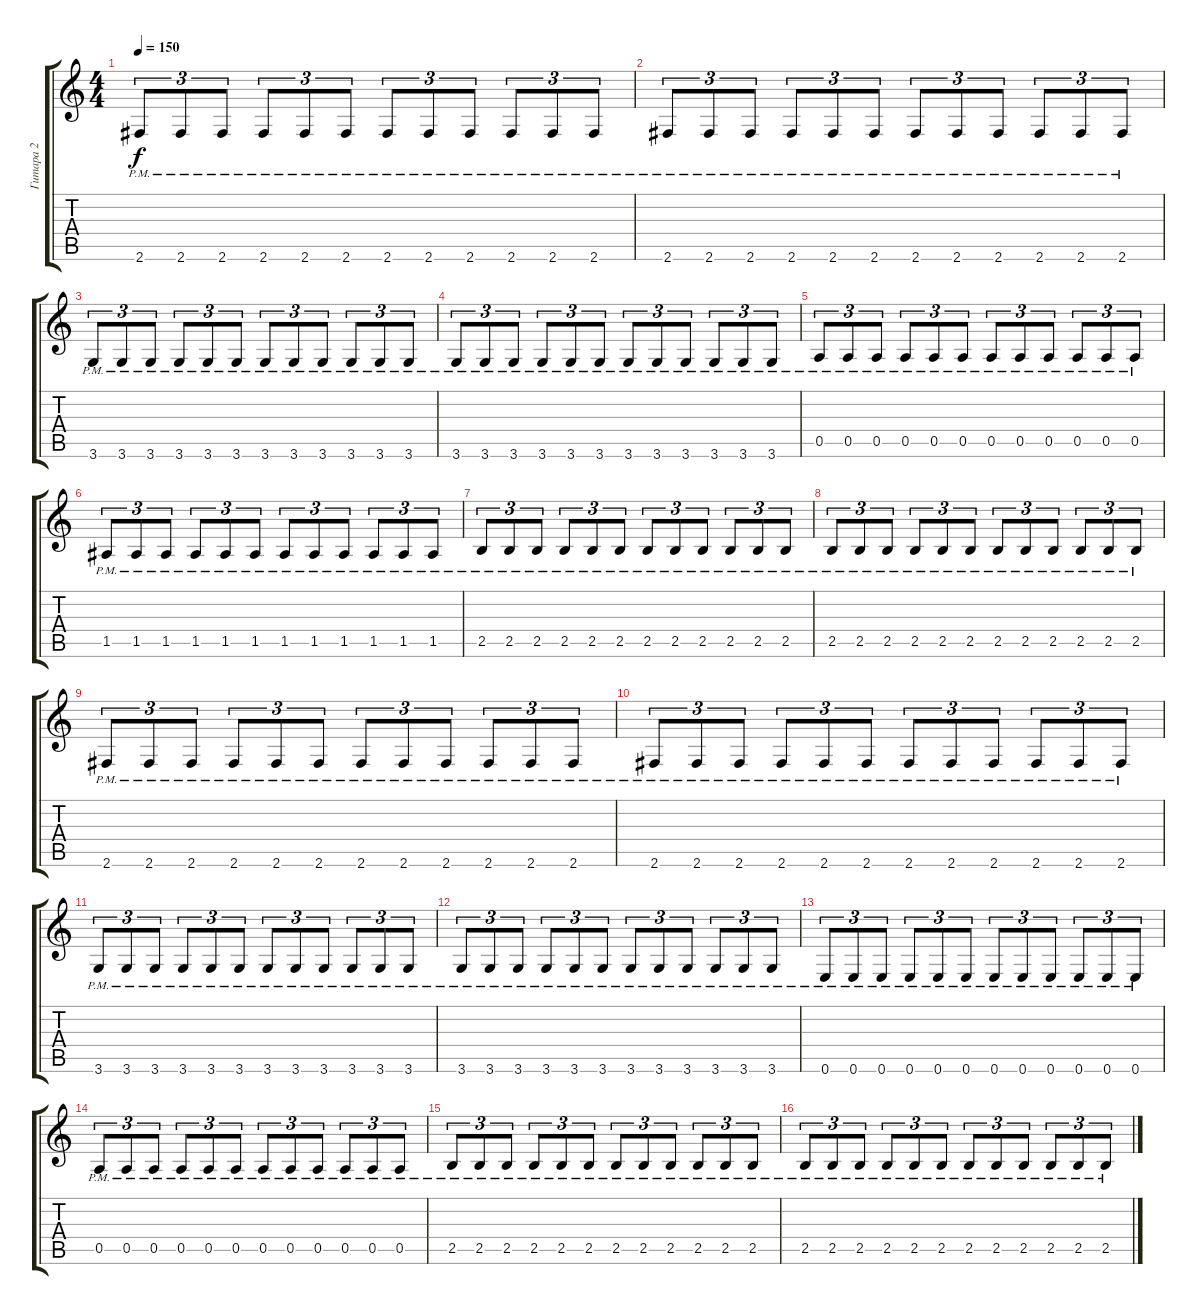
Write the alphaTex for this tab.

\track ("Гитара 2" "Гитара 2") {instrument distortionguitar}
\staff {score tabs}
\tuning (E4 B3 G3 D3 A2 E2) {hide}
\ts (4 4)
\tempo 150
\clef g2
\ks c
2.6{pm}.8{tu (3 2) dy f} 2.6{pm}.8{tu (3 2)} 2.6{pm}.8{tu (3 2)} 2.6{pm}.8{tu (3 2)} 2.6{pm}.8{tu (3 2)} 2.6{pm}.8{tu (3 2)} 2.6{pm}.8{tu (3 2)} 2.6{pm}.8{tu (3 2)} 2.6{pm}.8{tu (3 2)} 2.6{pm}.8{tu (3 2)} 2.6{pm}.8{tu (3 2)} 2.6{pm}.8{tu (3 2)} |
2.6{pm}.8{tu (3 2)} 2.6{pm}.8{tu (3 2)} 2.6{pm}.8{tu (3 2)} 2.6{pm}.8{tu (3 2)} 2.6{pm}.8{tu (3 2)} 2.6{pm}.8{tu (3 2)} 2.6{pm}.8{tu (3 2)} 2.6{pm}.8{tu (3 2)} 2.6{pm}.8{tu (3 2)} 2.6{pm}.8{tu (3 2)} 2.6{pm}.8{tu (3 2)} 2.6{pm}.8{tu (3 2)} |
3.6{pm}.8{tu (3 2)} 3.6{pm}.8{tu (3 2)} 3.6{pm}.8{tu (3 2)} 3.6{pm}.8{tu (3 2)} 3.6{pm}.8{tu (3 2)} 3.6{pm}.8{tu (3 2)} 3.6{pm}.8{tu (3 2)} 3.6{pm}.8{tu (3 2)} 3.6{pm}.8{tu (3 2)} 3.6{pm}.8{tu (3 2)} 3.6{pm}.8{tu (3 2)} 3.6{pm}.8{tu (3 2)} |
3.6{pm}.8{tu (3 2)} 3.6{pm}.8{tu (3 2)} 3.6{pm}.8{tu (3 2)} 3.6{pm}.8{tu (3 2)} 3.6{pm}.8{tu (3 2)} 3.6{pm}.8{tu (3 2)} 3.6{pm}.8{tu (3 2)} 3.6{pm}.8{tu (3 2)} 3.6{pm}.8{tu (3 2)} 3.6{pm}.8{tu (3 2)} 3.6{pm}.8{tu (3 2)} 3.6{pm}.8{tu (3 2)} |
0.5{pm}.8{tu (3 2)} 0.5{pm}.8{tu (3 2)} 0.5{pm}.8{tu (3 2)} 0.5{pm}.8{tu (3 2)} 0.5{pm}.8{tu (3 2)} 0.5{pm}.8{tu (3 2)} 0.5{pm}.8{tu (3 2)} 0.5{pm}.8{tu (3 2)} 0.5{pm}.8{tu (3 2)} 0.5{pm}.8{tu (3 2)} 0.5{pm}.8{tu (3 2)} 0.5{pm}.8{tu (3 2)} |
1.5{pm}.8{tu (3 2)} 1.5{pm}.8{tu (3 2)} 1.5{pm}.8{tu (3 2)} 1.5{pm}.8{tu (3 2)} 1.5{pm}.8{tu (3 2)} 1.5{pm}.8{tu (3 2)} 1.5{pm}.8{tu (3 2)} 1.5{pm}.8{tu (3 2)} 1.5{pm}.8{tu (3 2)} 1.5{pm}.8{tu (3 2)} 1.5{pm}.8{tu (3 2)} 1.5{pm}.8{tu (3 2)} |
2.5{pm}.8{tu (3 2)} 2.5{pm}.8{tu (3 2)} 2.5{pm}.8{tu (3 2)} 2.5{pm}.8{tu (3 2)} 2.5{pm}.8{tu (3 2)} 2.5{pm}.8{tu (3 2)} 2.5{pm}.8{tu (3 2)} 2.5{pm}.8{tu (3 2)} 2.5{pm}.8{tu (3 2)} 2.5{pm}.8{tu (3 2)} 2.5{pm}.8{tu (3 2)} 2.5{pm}.8{tu (3 2)} |
2.5{pm}.8{tu (3 2)} 2.5{pm}.8{tu (3 2)} 2.5{pm}.8{tu (3 2)} 2.5{pm}.8{tu (3 2)} 2.5{pm}.8{tu (3 2)} 2.5{pm}.8{tu (3 2)} 2.5{pm}.8{tu (3 2)} 2.5{pm}.8{tu (3 2)} 2.5{pm}.8{tu (3 2)} 2.5{pm}.8{tu (3 2)} 2.5{pm}.8{tu (3 2)} 2.5{pm}.8{tu (3 2)} |
2.6{pm}.8{tu (3 2)} 2.6{pm}.8{tu (3 2)} 2.6{pm}.8{tu (3 2)} 2.6{pm}.8{tu (3 2)} 2.6{pm}.8{tu (3 2)} 2.6{pm}.8{tu (3 2)} 2.6{pm}.8{tu (3 2)} 2.6{pm}.8{tu (3 2)} 2.6{pm}.8{tu (3 2)} 2.6{pm}.8{tu (3 2)} 2.6{pm}.8{tu (3 2)} 2.6{pm}.8{tu (3 2)} |
2.6{pm}.8{tu (3 2)} 2.6{pm}.8{tu (3 2)} 2.6{pm}.8{tu (3 2)} 2.6{pm}.8{tu (3 2)} 2.6{pm}.8{tu (3 2)} 2.6{pm}.8{tu (3 2)} 2.6{pm}.8{tu (3 2)} 2.6{pm}.8{tu (3 2)} 2.6{pm}.8{tu (3 2)} 2.6{pm}.8{tu (3 2)} 2.6{pm}.8{tu (3 2)} 2.6{pm}.8{tu (3 2)} |
3.6{pm}.8{tu (3 2)} 3.6{pm}.8{tu (3 2)} 3.6{pm}.8{tu (3 2)} 3.6{pm}.8{tu (3 2)} 3.6{pm}.8{tu (3 2)} 3.6{pm}.8{tu (3 2)} 3.6{pm}.8{tu (3 2)} 3.6{pm}.8{tu (3 2)} 3.6{pm}.8{tu (3 2)} 3.6{pm}.8{tu (3 2)} 3.6{pm}.8{tu (3 2)} 3.6{pm}.8{tu (3 2)} |
3.6{pm}.8{tu (3 2)} 3.6{pm}.8{tu (3 2)} 3.6{pm}.8{tu (3 2)} 3.6{pm}.8{tu (3 2)} 3.6{pm}.8{tu (3 2)} 3.6{pm}.8{tu (3 2)} 3.6{pm}.8{tu (3 2)} 3.6{pm}.8{tu (3 2)} 3.6{pm}.8{tu (3 2)} 3.6{pm}.8{tu (3 2)} 3.6{pm}.8{tu (3 2)} 3.6{pm}.8{tu (3 2)} |
0.6{pm}.8{tu (3 2)} 0.6{pm}.8{tu (3 2)} 0.6{pm}.8{tu (3 2)} 0.6{pm}.8{tu (3 2)} 0.6{pm}.8{tu (3 2)} 0.6{pm}.8{tu (3 2)} 0.6{pm}.8{tu (3 2)} 0.6{pm}.8{tu (3 2)} 0.6{pm}.8{tu (3 2)} 0.6{pm}.8{tu (3 2)} 0.6{pm}.8{tu (3 2)} 0.6{pm}.8{tu (3 2)} |
0.5{pm}.8{tu (3 2)} 0.5{pm}.8{tu (3 2)} 0.5{pm}.8{tu (3 2)} 0.5{pm}.8{tu (3 2)} 0.5{pm}.8{tu (3 2)} 0.5{pm}.8{tu (3 2)} 0.5{pm}.8{tu (3 2)} 0.5{pm}.8{tu (3 2)} 0.5{pm}.8{tu (3 2)} 0.5{pm}.8{tu (3 2)} 0.5{pm}.8{tu (3 2)} 0.5{pm}.8{tu (3 2)} |
2.5{pm}.8{tu (3 2)} 2.5{pm}.8{tu (3 2)} 2.5{pm}.8{tu (3 2)} 2.5{pm}.8{tu (3 2)} 2.5{pm}.8{tu (3 2)} 2.5{pm}.8{tu (3 2)} 2.5{pm}.8{tu (3 2)} 2.5{pm}.8{tu (3 2)} 2.5{pm}.8{tu (3 2)} 2.5{pm}.8{tu (3 2)} 2.5{pm}.8{tu (3 2)} 2.5{pm}.8{tu (3 2)} |
2.5{pm}.8{tu (3 2)} 2.5{pm}.8{tu (3 2)} 2.5{pm}.8{tu (3 2)} 2.5{pm}.8{tu (3 2)} 2.5{pm}.8{tu (3 2)} 2.5{pm}.8{tu (3 2)} 2.5{pm}.8{tu (3 2)} 2.5{pm}.8{tu (3 2)} 2.5{pm}.8{tu (3 2)} 2.5{pm}.8{tu (3 2)} 2.5{pm}.8{tu (3 2)} 2.5{pm}.8{tu (3 2)}
